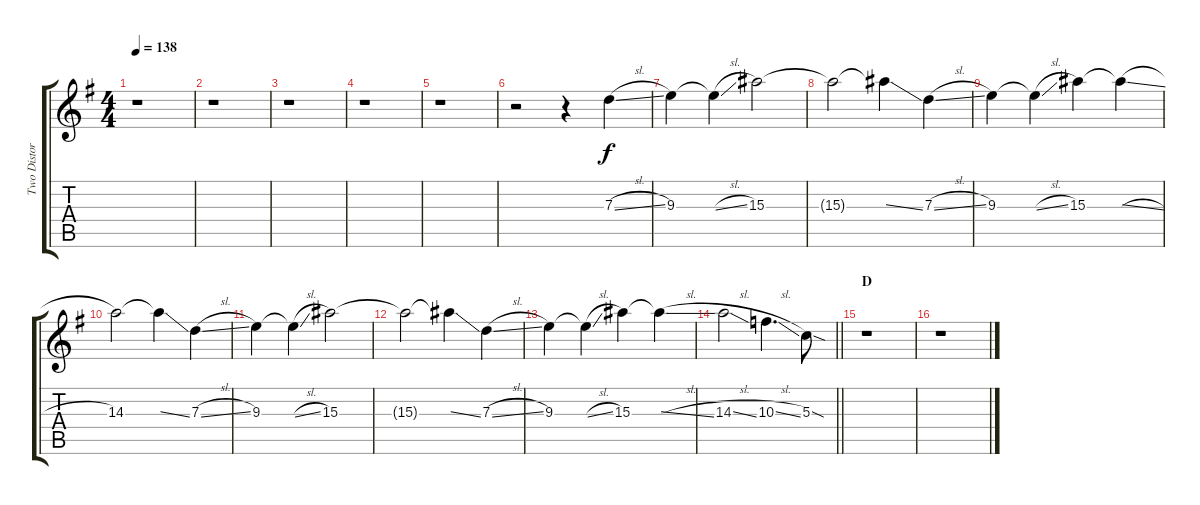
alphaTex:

\track ("Two Distortion Guitars w/ Slide 2" "Two Distor") {instrument distortionguitar}
\staff {score tabs}
\tuning (E4 B3 G3 D3 A2 E2) {hide}
\ts (4 4)
\tempo 138
\clef g2
\ks g
r.1{dy f} |
r.1 |
r.1 |
r.1 |
r.1 |
r.2 r.4 7.3{sl}.4 |
9.3.4 9.3{sl t}.4 15.3.2 |
15.3{t}.2 15.3{ss t}.4 7.3{sl}.4 |
9.3.4 9.3{sl t}.4 15.3.4 15.3{sl t}.4 |
14.3.2 14.3{ss t}.4 7.3{sl}.4 |
9.3.4 9.3{sl t}.4 15.3.2 |
15.3{t}.2 15.3{ss t}.4 7.3{sl}.4 |
9.3.4 9.3{sl t}.4 15.3.4 15.3{sl t}.4 |
\barLineRight lightlight
14.3{sl}.2 10.3{sl}.4{d} 5.3{sod}.8 |
\section ("" "D")
r.1 |
r.1
